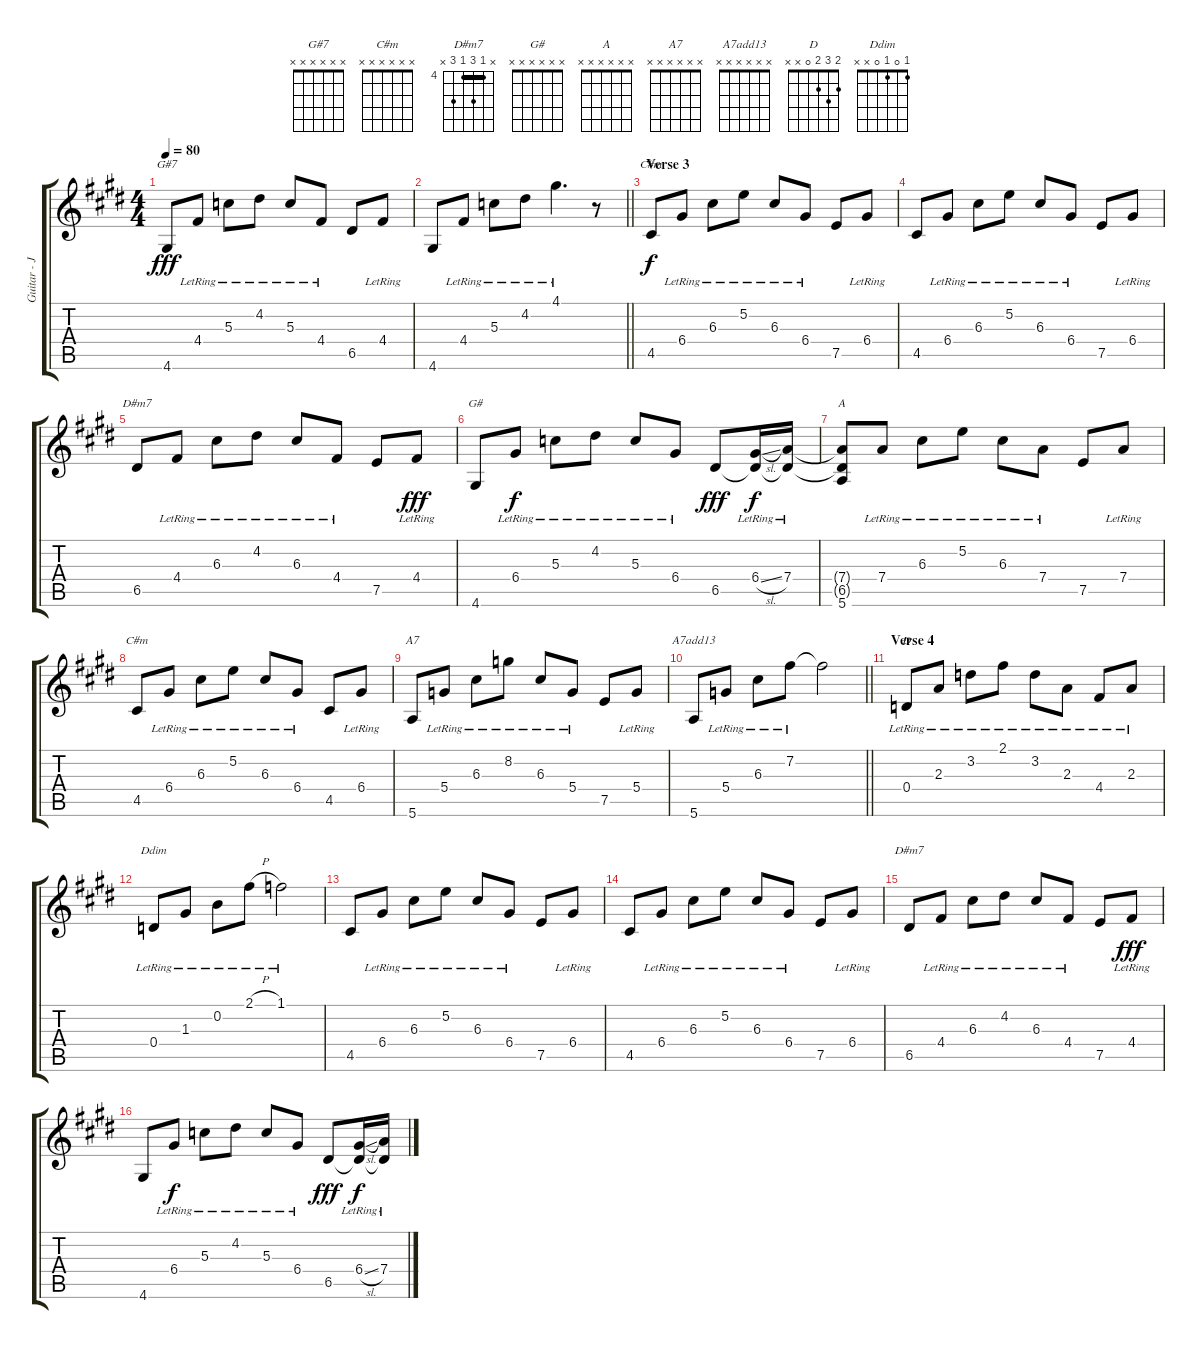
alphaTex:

\track ("Guitar - John" "Guitar - J") {instrument electricguitarjazz}
\staff {score tabs}
\tuning (E4 B3 G3 D3 A2 E2) {hide}
\chord ("G#7" x x x x x x)
\chord ("C#m" x 5 6 6 4 x) {firstfret 4}
\chord ("D#m7" x x x x x x)
\chord ("G#" x x x x x x)
\chord ("A" x x x x x x)
\chord ("C#m" x x x x x x)
\chord ("A7" x x x x x x)
\chord ("A7add13" x x x x x x)
\chord ("D" 2 3 2 0 x x)
\chord ("Ddim" 1 0 1 0 x x)
\chord ("D#m7" x 4 6 4 6 x) {firstfret 4 barre 4}
\ts (4 4)
\tempo 80
\clef g2
\ks c#minor
4.6.8{ch "G#7" dy fff} 4.4{lr}.8 5.3{lr}.8 4.2{lr}.8 5.3{lr}.8 4.4{lr}.8 6.5.8 4.4{lr}.8 |
\barLineRight lightlight
4.6.8 4.4{lr}.8 5.3{lr}.8 4.2{lr}.8 4.1{lr}.4{d} r.8 |
\section ("" "Verse 3")
4.5.8{ch "C#m" dy f} 6.4{lr}.8 6.3{lr}.8 5.2{lr}.8 6.3{lr}.8 6.4{lr}.8 7.5.8 6.4{lr}.8 |
4.5.8 6.4{lr}.8 6.3{lr}.8 5.2{lr}.8 6.3{lr}.8 6.4{lr}.8 7.5.8 6.4{lr}.8 |
6.5.8{ch "D#m7"} 4.4{lr}.8 6.3{lr}.8 4.2{lr}.8 6.3{lr}.8 4.4{lr}.8 7.5.8 4.4{lr}.8{dy fff} |
4.6.8{ch "G#"} 6.4{lr}.8{dy f} 5.3{lr}.8 4.2{lr}.8 5.3{lr}.8 6.4{lr}.8 6.5.8{dy fff} (6.4{sl lr} 6.5{t}).16{dy f} (7.4{lr} 6.5{t}).16 |
(7.4{t} 6.5{t} 5.6).8{ch "A"} 7.4{lr}.8 6.3{lr}.8 5.2{lr}.8 6.3{lr}.8 7.4{lr}.8 7.5.8 7.4{lr}.8 |
4.5.8{ch "C#m"} 6.4{lr}.8 6.3{lr}.8 5.2{lr}.8 6.3{lr}.8 6.4{lr}.8 4.5.8 6.4{lr}.8 |
5.6.8{ch "A7"} 5.4{lr}.8 6.3{lr}.8 8.2{lr}.8 6.3{lr}.8 5.4{lr}.8 7.5.8 5.4{lr}.8 |
\barLineRight lightlight
5.6.8{ch "A7add13"} 5.4{lr}.8 6.3{lr}.8 7.2{lr}.8 7.2{t}.2 |
\section ("" "Verse 4")
0.4{lr}.8{ch "D"} 2.3{lr}.8 3.2{lr}.8 2.1{lr}.8 3.2{lr}.8 2.3{lr}.8 4.4{lr}.8 2.3{lr}.8 |
0.4{lr}.8{ch "Ddim"} 1.3{lr}.8 0.2{lr}.8 2.1{h lr}.8 1.1{lr}.2 |
4.5.8 6.4{lr}.8 6.3{lr}.8 5.2{lr}.8 6.3{lr}.8 6.4{lr}.8 7.5.8 6.4{lr}.8 |
4.5.8 6.4{lr}.8 6.3{lr}.8 5.2{lr}.8 6.3{lr}.8 6.4{lr}.8 7.5.8 6.4{lr}.8 |
6.5.8{ch "D#m7"} 4.4{lr}.8 6.3{lr}.8 4.2{lr}.8 6.3{lr}.8 4.4{lr}.8 7.5.8 4.4{lr}.8{dy fff} |
4.6.8 6.4{lr}.8{dy f} 5.3{lr}.8 4.2{lr}.8 5.3{lr}.8 6.4{lr}.8 6.5.8{dy fff} (6.4{sl lr} 6.5{t}).16{dy f} (7.4{lr} 6.5{t}).16
